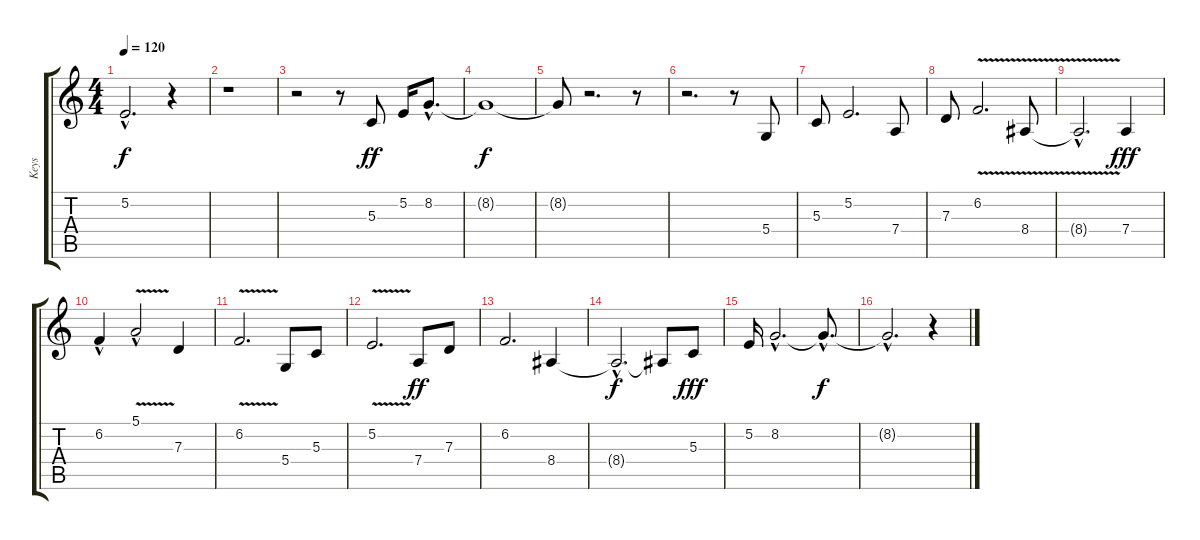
\track ("Keys" "Keys") {instrument synthstrings1}
\staff {score tabs}
\tuning (E4 B3 G3 D3 A2 E2) {hide}
\ts (4 4)
\tempo 120
\clef g2
\ks c
5.2{hac t}.2{d dy f} r.4 |
r.1 |
r.2 r.8 5.3.8{dy ff} 5.2.16 8.2{hac}.8{d} |
8.2{t}.1{dy f} |
8.2{t}.8 r.2{d} r.8 |
r.2{d} r.8 5.4.8 |
5.3.8 5.2.2{d} 7.4.8 |
7.3.8 6.2{v}.2{d} 8.4{v}.8 |
8.4{hac t}.2{d} 7.4.4{dy fff} |
6.2{hac}.4 5.1{v hac}.2 7.3.4 |
6.2{v}.2{d} 5.4.8 5.3.8 |
5.2{v}.2{d} 7.4.8{dy ff} 7.3.8 |
6.2.2{d} 8.4.4 |
8.4{hac t}.2{d dy f} 8.4{t}.8 5.3.8{dy fff} |
5.2.16 8.2{hac}.2{d} 8.2{hac t}.8{d dy f} |
8.2{hac t}.2{d} r.4
